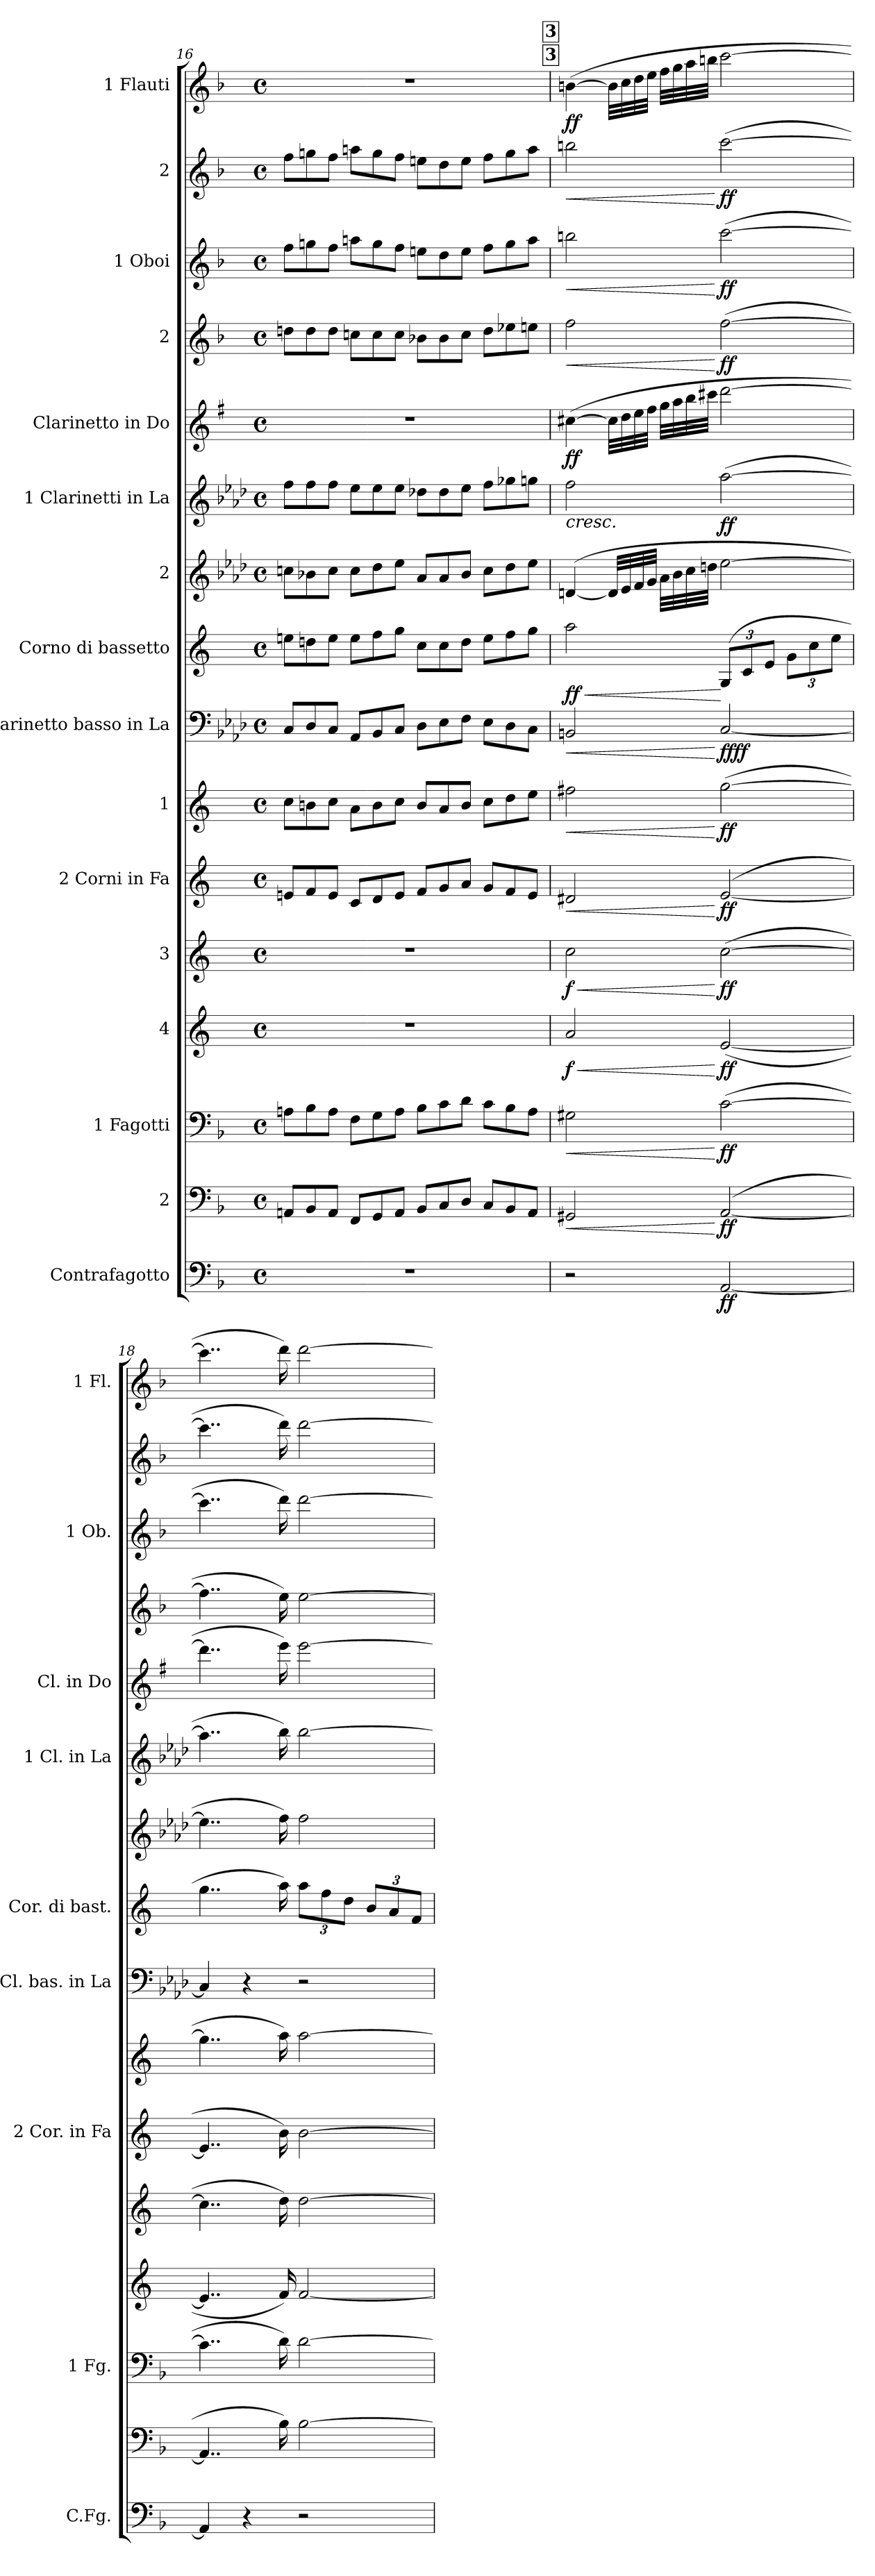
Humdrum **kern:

**kern	**dynam	**kern	**dynam	**kern	**dynam	**kern	**dynam	**kern	**dynam	**kern	**dynam	**kern	**dynam	**kern	**dynam	**kern	**dynam	**kern	**kern	**dynam	**kern	**dynam	**kern	**dynam	**kern	**dynam	**kern	**dynam	**kern	**dynam
*part16	*part16	*part15	*part15	*part14	*part14	*part13	*part13	*part12	*part12	*part11	*part11	*part10	*part10	*part9	*part9	*part8	*part8	*part7	*part6	*part6	*part5	*part5	*part4	*part4	*part3	*part3	*part2	*part2	*part1	*part1
*staff16	*staff16	*staff15	*staff15	*staff14	*staff14	*staff13	*staff13	*staff12	*staff12	*staff11	*staff11	*staff10	*staff10	*staff9	*staff9	*staff8	*staff8	*staff7	*staff6	*staff6	*staff5	*staff5	*staff4	*staff4	*staff3	*staff3	*staff2	*staff2	*staff1	*staff1
*I"Contrafagotto	*	*I"2	*	*I"1  Fagotti	*	*I"4	*	*I"3	*	*I"2  Corni in Fa	*	*I"1	*	*I"Clarinetto basso in La	*	*I"Corno di bassetto	*	*I"2	*I"1  Clarinetti in La	*	*I"Clarinetto in Do	*	*I"2	*	*I"1  Oboi	*	*I"2	*	*I"1  Flauti	*
*I'C.Fg.	*	*	*	*I'1  Fg.	*	*	*	*	*	*I'2  Cor. in Fa	*	*	*	*I'Cl. bas. in La	*	*I'Cor. di bast.	*	*	*I'1  Cl. in La	*	*I'Cl. in Do	*	*	*	*I'1  Ob.	*	*	*	*I'1  Fl.	*
*clefF4	*	*clefF4	*	*clefF4	*	*clefG2	*	*clefG2	*	*clefG2	*	*clefG2	*	*clefF4	*	*clefG2	*	*clefG2	*clefG2	*	*clefG2	*	*clefG2	*	*clefG2	*	*clefG2	*	*clefG2	*
*ITrd7c12	*	*	*	*	*	*ITrd4c7	*	*ITrd4c7	*	*ITrd4c7	*	*ITrd4c7	*	*ITrd2c3	*	*ITrd4c7	*	*ITrd2c3	*ITrd2c3	*	*ITrd1c2	*	*	*	*	*	*	*	*	*
*k[b-]	*	*k[b-]	*	*k[b-]	*	*k[b-]	*	*k[b-]	*	*k[b-]	*	*k[b-]	*	*k[b-]	*	*k[b-]	*	*k[b-]	*k[b-]	*	*k[b-]	*	*k[b-]	*	*k[b-]	*	*k[b-]	*	*k[b-]	*
*M4/4	*	*M4/4	*	*M4/4	*	*M4/4	*	*M4/4	*	*M4/4	*	*M4/4	*	*M4/4	*	*M4/4	*	*M4/4	*M4/4	*	*M4/4	*	*M4/4	*	*M4/4	*	*M4/4	*	*M4/4	*
*met(c)	*	*met(c)	*	*met(c)	*	*met(c)	*	*met(c)	*	*met(c)	*	*met(c)	*	*met(c)	*	*met(c)	*	*met(c)	*met(c)	*	*met(c)	*	*met(c)	*	*met(c)	*	*met(c)	*	*met(c)	*
*	*	*Xtuplet	*	*Xtuplet	*	*	*	*	*	*Xtuplet	*	*Xtuplet	*	*Xtuplet	*	*Xtuplet	*	*Xtuplet	*Xtuplet	*	*	*	*Xtuplet	*	*Xtuplet	*	*Xtuplet	*	*	*
=16	=16	=16	=16	=16	=16	=16	=16	=16	=16	=16	=16	=16	=16	=16	=16	=16	=16	=16	=16	=16	=16	=16	=16	=16	=16	=16	=16	=16	=16	=16
1r	.	12AAn/L	.	12An\L	.	1r	.	1r	.	12An/L	.	12f\L	.	12AA/L	.	12an\L	.	12an\L	12dd\L	.	1r	.	12ddn\L	.	12ff\L	.	12ff\L	.	1r	.
.	.	12BB-/	.	12B-\	.	.	.	.	.	12B-/	.	12en\	.	12BB-/	.	12gn\	.	12gn\	12dd\	.	.	.	12dd\	.	12ggn\	.	12ggn\	.	.	.
.	.	12AA/J	.	12A\J	.	.	.	.	.	12A/J	.	12f\J	.	12AA/J	.	12a\J	.	12a\J	12dd\J	.	.	.	12dd\J	.	12ff\J	.	12ff\J	.	.	.
.	.	12FF/L	.	12F\L	.	.	.	.	.	12F/L	.	12d\L	.	12FF/L	.	12a\L	.	12a\L	12cc\L	.	.	.	12ccn\L	.	12aan\L	.	12aan\L	.	.	.
.	.	12GG/	.	12G\	.	.	.	.	.	12G/	.	12e\	.	12GG/	.	12b-\	.	12b-\	12cc\	.	.	.	12cc\	.	12gg\	.	12gg\	.	.	.
.	.	12AA/J	.	12A\J	.	.	.	.	.	12A/J	.	12f\J	.	12AA/J	.	12cc\J	.	12cc\J	12cc\J	.	.	.	12cc\J	.	12ff\J	.	12ff\J	.	.	.
.	.	12BB-/L	.	12B-\L	.	.	.	.	.	12B-/L	.	12e/L	.	12BB-\L	.	12f\L	.	12f/L	12b-X\L	.	.	.	12b-X\L	.	12een\L	.	12een\L	.	.	.
.	.	12C/	.	12c\	.	.	.	.	.	12c/	.	12d/	.	12C\	.	12f\	.	12f/	12b-\	.	.	.	12b-\	.	12dd\	.	12dd\	.	.	.
.	.	12D/J	.	12d\J	.	.	.	.	.	12d/J	.	12e/J	.	12D\J	.	12g\J	.	12g/J	12cc\J	.	.	.	12cc\J	.	12ee\J	.	12ee\J	.	.	.
.	.	12C/L	.	12c\L	.	.	.	.	.	12c/L	.	12f\L	.	12C\L	.	12a\L	.	12a\L	12dd\L	.	.	.	12dd\L	.	12ff\L	.	12ff\L	.	.	.
.	.	12BB-/	.	12B-\	.	.	.	.	.	12B-/	.	12g\	.	12BB-\	.	12b-\	.	12b-\	12ee-X\	.	.	.	12ee-X\	.	12gg\	.	12gg\	.	.	.
.	.	12AA/J	.	12A\J	.	.	.	.	.	12A/J	.	12a\J	.	12AA\J	.	12cc\J	.	12cc\J	12een\J	.	.	.	12een\J	.	12aa\J	.	12aa\J	.	.	.
!!LO:PB:g=z
!!LO:REH:place=s1:a:B:cj:fs=14:t=3
!!LO:REH:place=s1:b:B:cj:fs=14:t=3
=17	=17	=17	=17	=17	=17	=17	=17	=17	=17	=17	=17	=17	=17	=17	=17	=17	=17	=17	=17	=17	=17	=17	=17	=17	=17	=17	=17	=17	=17	=17
!	!	!	!LO:HP:b	!	!LO:HP:b	!	!LO:HP:b	!	!LO:HP:b	!	!LO:HP:b	!	!LO:HP:b	!	!LO:HP:b	!	!LO:HP:b	!	!	!LO:HP:b	!	!	!	!LO:HP:b	!	!LO:HP:b	!	!LO:HP:b	!	!
!	!	!	!	!	!	!	!LO:DY:n=1:b	!	!LO:DY:n=1:b	!	!	!	!	!	!	!	!LO:DY:n=1:b	!	!	!	!	!LO:DY:b	!	!	!	!	!	!	!	!LO:DY:b
2r	.	2GG#X/	<	2G#X\	<	2d/	< f	2f\	< f	2G#X/	<	2bn\	<	2GG#X/	<	2dd\	< ff	([4Bn/	2dd\	<	([4bn\	ff	2ff\	<	2bbn\	<	2bbn\	<	([4bn\	ff
.	.	.	.	.	.	.	.	.	.	.	.	.	.	.	.	.	.	32B/LLL]	.	.	32b\LLL]	.	.	.	.	.	.	.	32b\LLL]	.
.	.	.	.	.	.	.	.	.	.	.	.	.	.	.	.	.	.	32c/	.	.	32cc\	.	.	.	.	.	.	.	32cc\	.
.	.	.	.	.	.	.	.	.	.	.	.	.	.	.	.	.	.	32d/	.	.	32dd\	.	.	.	.	.	.	.	32dd\	.
.	.	.	.	.	.	.	.	.	.	.	.	.	.	.	.	.	.	32e/JJJ	.	.	32ee\JJJ	.	.	.	.	.	.	.	32ee\JJJ	.
.	.	.	.	.	.	.	.	.	.	.	.	.	.	.	.	.	.	32f\LLL	.	.	32ff\LLL	.	.	.	.	.	.	.	32ff\LLL	.
.	.	.	.	.	.	.	.	.	.	.	.	.	.	.	.	.	.	32g\	.	.	32gg\	.	.	.	.	.	.	.	32gg\	.
.	.	.	.	.	.	.	.	.	.	.	.	.	.	.	.	.	.	32a\	.	.	32aa\	.	.	.	.	.	.	.	32aa\	.
.	.	.	.	.	.	.	.	.	.	.	.	.	.	.	.	.	.	32bn\JJJ	.	.	32bbn\JJJ	.	.	.	.	.	.	.	32bbn\JJJ	.
*	*	*	*	*	*	*	*	*	*	*	*	*	*	*	*	*tuplet	*	*	*	*	*	*	*	*	*	*	*	*	*	*
*	*	*	*	*	*	*	*	*	*	*	*	*	*	*	*	*Xbrackettup	*	*	*	*	*	*	*	*	*	*	*	*	*	*
!	!LO:DY:b	!	!LO:DY:n=1:b	!	!LO:DY:n=1:b	!	!LO:DY:n=2:b	!	!LO:DY:n=2:b	!	!LO:DY:n=1:b	!	!LO:DY:n=1:b	!	!LO:DY:n=1:b	!	!	!	!	!	!	!	!	!	!	!	!	!	!	!
!	!	!	!	!	!	!	!	!	!	!	!	!	!	!	!LO:DY:n=2:b	!	!	!	!	!LO:DY:b	!	!	!	!LO:DY:n=1:b	!	!LO:DY:n=1:b	!	!LO:DY:n=1:b	!	!
[2AAA/	ff	([2AA/	[ ff	([2c\	[ ff	([2A/	[ ff	([2f\	[ ff	([2A/	[ ff	([2cc\	[ ff	[2AA/	[ ff ff	(12C/L	[	[2cc\	([2ff\	ff	[2ccc\	.	([2ff\	[ ff	([2ccc\	[ ff	([2ccc\	[ ff	[2ccc\	.
.	.	.	.	.	.	.	.	.	.	.	.	.	.	.	.	12F/	.	.	.	.	.	.	.	.	.	.	.	.	.	.
.	.	.	.	.	.	.	.	.	.	.	.	.	.	.	.	12A/J	.	.	.	.	.	.	.	.	.	.	.	.	.	.
.	.	.	.	.	.	.	.	.	.	.	.	.	.	.	.	12c\L	.	.	.	.	.	.	.	.	.	.	.	.	.	.
.	.	.	.	.	.	.	.	.	.	.	.	.	.	.	.	12f\	.	.	.	.	.	.	.	.	.	.	.	.	.	.
.	.	.	.	.	.	.	.	.	.	.	.	.	.	.	.	12a\J	.	.	.	.	.	.	.	.	.	.	.	.	.	.
.	.	.	.	.	.	.	.	.	.	.	.	.	.	.	.	.	.	.	.	[	.	.	.	.	.	.	.	.	.	.
=18	=18	=18	=18	=18	=18	=18	=18	=18	=18	=18	=18	=18	=18	=18	=18	=18	=18	=18	=18	=18	=18	=18	=18	=18	=18	=18	=18	=18	=18	=18
4AAA/]	.	4..AA/]	.	4..c\]	.	4..A/]	.	4..f\]	.	4..A/]	.	4..cc\]	.	4AA/]	.	4..cc\	.	4..cc\]	4..ff\]	.	4..ccc\]	.	4..ff\]	.	4..ccc\]	.	4..ccc\]	.	4..ccc\]	.
4r	.	.	.	.	.	.	.	.	.	.	.	.	.	4r	.	.	.	.	.	.	.	.	.	.	.	.	.	.	.	.
.	.	16B-\)	.	16d\)	.	16B-/)	.	16g\)	.	16e\)	.	16dd\)	.	.	.	16dd\)	.	16dd\)	16gg\)	.	16ddd\)	.	16ee\)	.	16ddd\)	.	16ddd\)	.	16ddd\)	.
2r	.	[2B-\	.	[2d\	.	[2B-/	.	[2g\	.	[2e\	.	[2dd\	.	2r	.	12dd\L	.	2dd\	[2gg\	.	[2ddd\	.	[2ee\	.	[2ddd\	.	[2ddd\	.	[2ddd\	.
.	.	.	.	.	.	.	.	.	.	.	.	.	.	.	.	12b-\	.	.	.	.	.	.	.	.	.	.	.	.	.	.
.	.	.	.	.	.	.	.	.	.	.	.	.	.	.	.	12g\J	.	.	.	.	.	.	.	.	.	.	.	.	.	.
.	.	.	.	.	.	.	.	.	.	.	.	.	.	.	.	12e/L	.	.	.	.	.	.	.	.	.	.	.	.	.	.
.	.	.	.	.	.	.	.	.	.	.	.	.	.	.	.	12d/	.	.	.	.	.	.	.	.	.	.	.	.	.	.
.	.	.	.	.	.	.	.	.	.	.	.	.	.	.	.	12B-/J	.	.	.	.	.	.	.	.	.	.	.	.	.	.
=	=	=	=	=	=	=	=	=	=	=	=	=	=	=	=	=	=	=	=	=	=	=	=	=	=	=	=	=	=	=
*-	*-	*-	*-	*-	*-	*-	*-	*-	*-	*-	*-	*-	*-	*-	*-	*-	*-	*-	*-	*-	*-	*-	*-	*-	*-	*-	*-	*-	*-	*-
